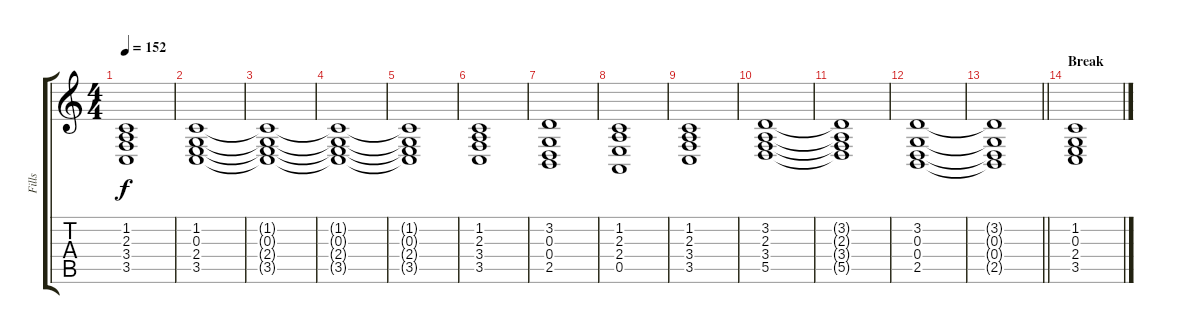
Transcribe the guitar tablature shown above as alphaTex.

\track ("Fills" "Fills") {instrument synthstrings1}
\staff {score tabs}
\tuning (E4 B3 G3 D3 A2 E2) {hide}
\ts (4 4)
\tempo 152
\clef g2
\ks c
(1.2 2.3 3.4 3.5).1{dy f} |
(1.2 0.3 2.4 3.5).1 |
(1.2{t} 0.3{t} 2.4{t} 3.5{t}).1 |
(1.2{t} 0.3{t} 2.4{t} 3.5{t}).1 |
(1.2{t} 0.3{t} 2.4{t} 3.5{t}).1 |
(1.2 2.3 3.4 3.5).1 |
(3.2 0.3 0.4 2.5).1 |
(1.2 2.3 2.4 0.5).1 |
(1.2 2.3 3.4 3.5).1 |
(3.2 2.3 3.4 5.5).1 |
(3.2{t} 2.3{t} 3.4{t} 5.5{t}).1 |
(3.2 0.3 0.4 2.5).1 |
\barLineRight lightlight
(3.2{t} 0.3{t} 0.4{t} 2.5{t}).1 |
\section ("" "Break")
(1.2 0.3 2.4 3.5).1
